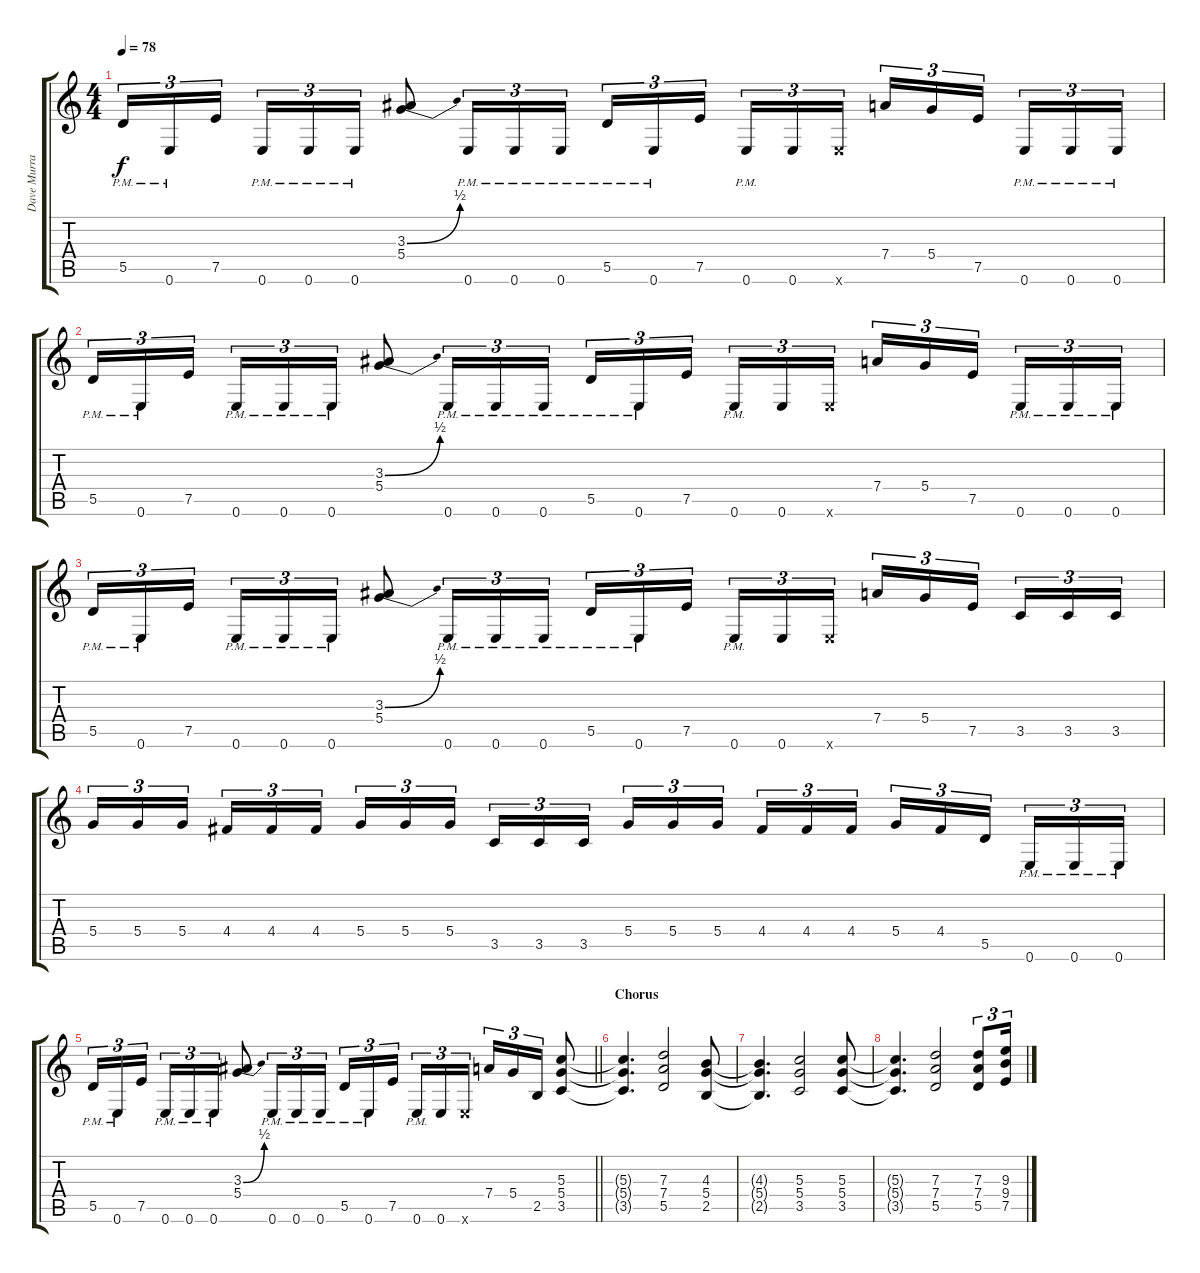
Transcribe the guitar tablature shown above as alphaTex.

\track ("Dave Murray" "Dave Murra") {instrument overdrivenguitar}
\staff {score tabs}
\tuning (E4 B3 G3 D3 A2 E2) {hide}
\ts (4 4)
\tempo 78
\clef g2
\ks c
5.5{pm}.16{tu (3 2) dy f} 0.6{pm}.16{tu (3 2)} 7.5.16{tu (3 2) beam splitsecondary} 0.6{pm}.16{tu (3 2)} 0.6{pm}.16{tu (3 2)} 0.6{pm}.16{tu (3 2)} (3.3{be (bend 0 0 60 2)} 5.4).8 0.6{pm}.16{tu (3 2)} 0.6{pm}.16{tu (3 2)} 0.6{pm}.16{tu (3 2)} 5.5{pm}.16{tu (3 2)} 0.6{pm}.16{tu (3 2)} 7.5.16{tu (3 2) beam splitsecondary} 0.6{pm}.16{tu (3 2)} 0.6.16{tu (3 2)} 0.6{x}.16{tu (3 2)} 7.4.16{tu (3 2)} 5.4.16{tu (3 2)} 7.5.16{tu (3 2) beam splitsecondary} 0.6{pm}.16{tu (3 2)} 0.6{pm}.16{tu (3 2)} 0.6{pm}.16{tu (3 2)} |
5.5{pm}.16{tu (3 2)} 0.6{pm}.16{tu (3 2)} 7.5.16{tu (3 2) beam splitsecondary} 0.6{pm}.16{tu (3 2)} 0.6{pm}.16{tu (3 2)} 0.6{pm}.16{tu (3 2)} (3.3{be (bend 0 0 60 2)} 5.4).8 0.6{pm}.16{tu (3 2)} 0.6{pm}.16{tu (3 2)} 0.6{pm}.16{tu (3 2)} 5.5{pm}.16{tu (3 2)} 0.6{pm}.16{tu (3 2)} 7.5.16{tu (3 2) beam splitsecondary} 0.6{pm}.16{tu (3 2)} 0.6.16{tu (3 2)} 0.6{x}.16{tu (3 2)} 7.4.16{tu (3 2)} 5.4.16{tu (3 2)} 7.5.16{tu (3 2) beam splitsecondary} 0.6{pm}.16{tu (3 2)} 0.6{pm}.16{tu (3 2)} 0.6{pm}.16{tu (3 2)} |
5.5{pm}.16{tu (3 2)} 0.6{pm}.16{tu (3 2)} 7.5.16{tu (3 2) beam splitsecondary} 0.6{pm}.16{tu (3 2)} 0.6{pm}.16{tu (3 2)} 0.6{pm}.16{tu (3 2)} (3.3{be (bend 0 0 60 2)} 5.4).8 0.6{pm}.16{tu (3 2)} 0.6{pm}.16{tu (3 2)} 0.6{pm}.16{tu (3 2)} 5.5{pm}.16{tu (3 2)} 0.6{pm}.16{tu (3 2)} 7.5.16{tu (3 2) beam splitsecondary} 0.6{pm}.16{tu (3 2)} 0.6.16{tu (3 2)} 0.6{x}.16{tu (3 2)} 7.4.16{tu (3 2)} 5.4.16{tu (3 2)} 7.5.16{tu (3 2) beam splitsecondary} 3.5.16{tu (3 2)} 3.5.16{tu (3 2)} 3.5.16{tu (3 2)} |
5.4.16{tu (3 2)} 5.4.16{tu (3 2)} 5.4.16{tu (3 2) beam splitsecondary} 4.4.16{tu (3 2)} 4.4.16{tu (3 2)} 4.4.16{tu (3 2)} 5.4.16{tu (3 2)} 5.4.16{tu (3 2)} 5.4.16{tu (3 2) beam splitsecondary} 3.5.16{tu (3 2)} 3.5.16{tu (3 2)} 3.5.16{tu (3 2)} 5.4.16{tu (3 2)} 5.4.16{tu (3 2)} 5.4.16{tu (3 2) beam splitsecondary} 4.4.16{tu (3 2)} 4.4.16{tu (3 2)} 4.4.16{tu (3 2)} 5.4.16{tu (3 2)} 4.4.16{tu (3 2)} 5.5.16{tu (3 2) beam splitsecondary} 0.6{pm}.16{tu (3 2)} 0.6{pm}.16{tu (3 2)} 0.6{pm}.16{tu (3 2)} |
\barLineRight lightlight
5.5{pm}.16{tu (3 2)} 0.6{pm}.16{tu (3 2)} 7.5.16{tu (3 2) beam splitsecondary} 0.6{pm}.16{tu (3 2)} 0.6{pm}.16{tu (3 2)} 0.6{pm}.16{tu (3 2)} (3.3{be (bend 0 0 60 2)} 5.4).8 0.6{pm}.16{tu (3 2)} 0.6{pm}.16{tu (3 2)} 0.6{pm}.16{tu (3 2)} 5.5{pm}.16{tu (3 2)} 0.6{pm}.16{tu (3 2)} 7.5.16{tu (3 2) beam splitsecondary} 0.6{pm}.16{tu (3 2)} 0.6.16{tu (3 2)} 0.6{x}.16{tu (3 2)} 7.4.16{tu (3 2)} 5.4.16{tu (3 2)} 2.5.16{tu (3 2)} (5.3 5.4 3.5).8 |
\section ("" "Chorus")
(5.3{t} 5.4{t} 3.5{t}).4{d} (7.3 7.4 5.5).2 (4.3 5.4 2.5).8 |
(4.3{t} 5.4{t} 2.5{t}).4{d} (5.3 5.4 3.5).2 (5.3 5.4 3.5).8 |
(5.3{t} 5.4{t} 3.5{t}).4{d} (7.3 7.4 5.5).2 (7.3 7.4 5.5).8{tu (3 2)} (9.3 9.4 7.5).16{tu (3 2)}
